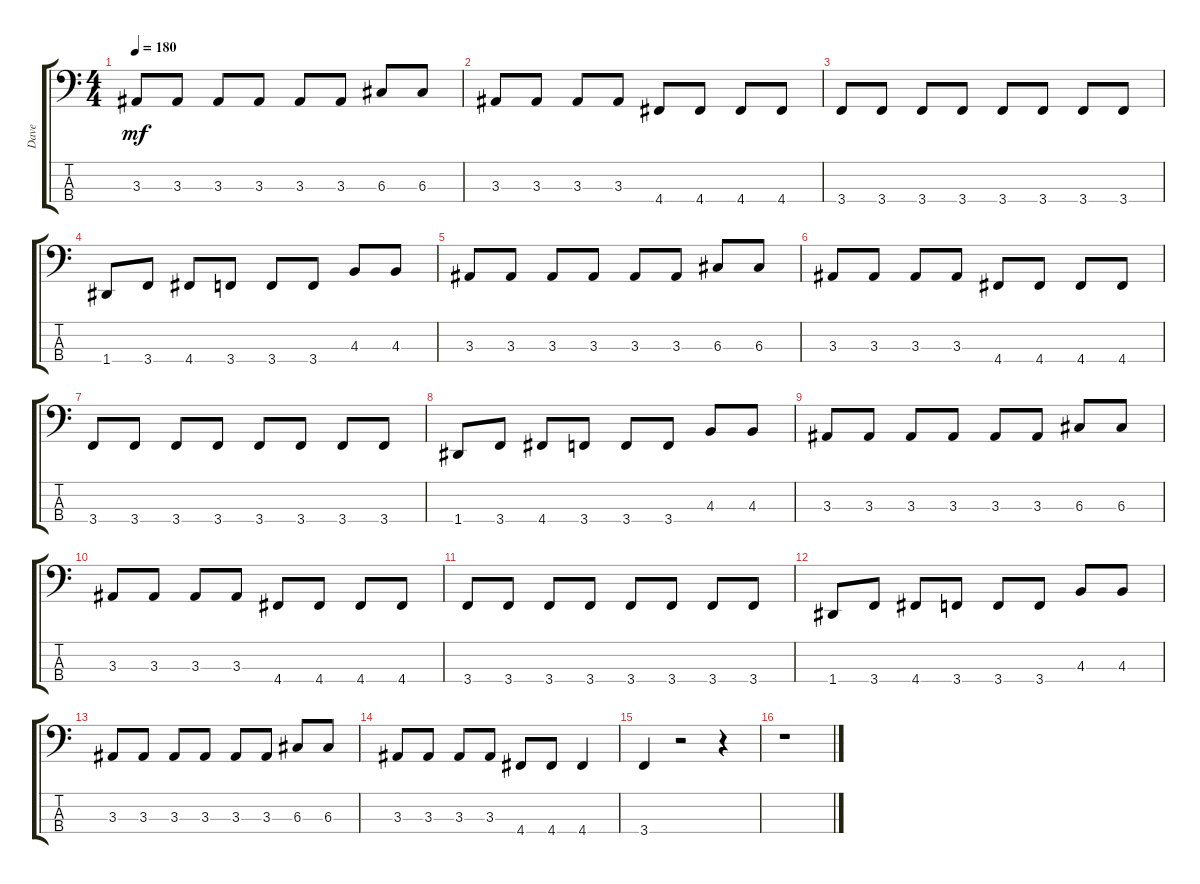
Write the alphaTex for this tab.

\track ("Dave" "Dave") {instrument electricbasspick}
\staff {score tabs}
\tuning (F2 C2 G1 D1) {hide}
\ts (4 4)
\tempo 180
\clef f4
\ks c
3.3.8{dy mf} 3.3.8 3.3.8 3.3.8 3.3.8 3.3.8 6.3.8 6.3.8 |
3.3.8 3.3.8 3.3.8 3.3.8 4.4.8 4.4.8 4.4.8 4.4.8 |
3.4.8 3.4.8 3.4.8 3.4.8 3.4.8 3.4.8 3.4.8 3.4.8 |
1.4.8 3.4.8 4.4.8 3.4.8 3.4.8 3.4.8 4.3.8 4.3.8 |
3.3.8 3.3.8 3.3.8 3.3.8 3.3.8 3.3.8 6.3.8 6.3.8 |
3.3.8 3.3.8 3.3.8 3.3.8 4.4.8 4.4.8 4.4.8 4.4.8 |
3.4.8 3.4.8 3.4.8 3.4.8 3.4.8 3.4.8 3.4.8 3.4.8 |
1.4.8 3.4.8 4.4.8 3.4.8 3.4.8 3.4.8 4.3.8 4.3.8 |
3.3.8 3.3.8 3.3.8 3.3.8 3.3.8 3.3.8 6.3.8 6.3.8 |
3.3.8 3.3.8 3.3.8 3.3.8 4.4.8 4.4.8 4.4.8 4.4.8 |
3.4.8 3.4.8 3.4.8 3.4.8 3.4.8 3.4.8 3.4.8 3.4.8 |
1.4.8 3.4.8 4.4.8 3.4.8 3.4.8 3.4.8 4.3.8 4.3.8 |
3.3.8 3.3.8 3.3.8 3.3.8 3.3.8 3.3.8 6.3.8 6.3.8 |
3.3.8 3.3.8 3.3.8 3.3.8 4.4.8 4.4.8 4.4.4 |
3.4.4 r.2 r.4 |
r.1
